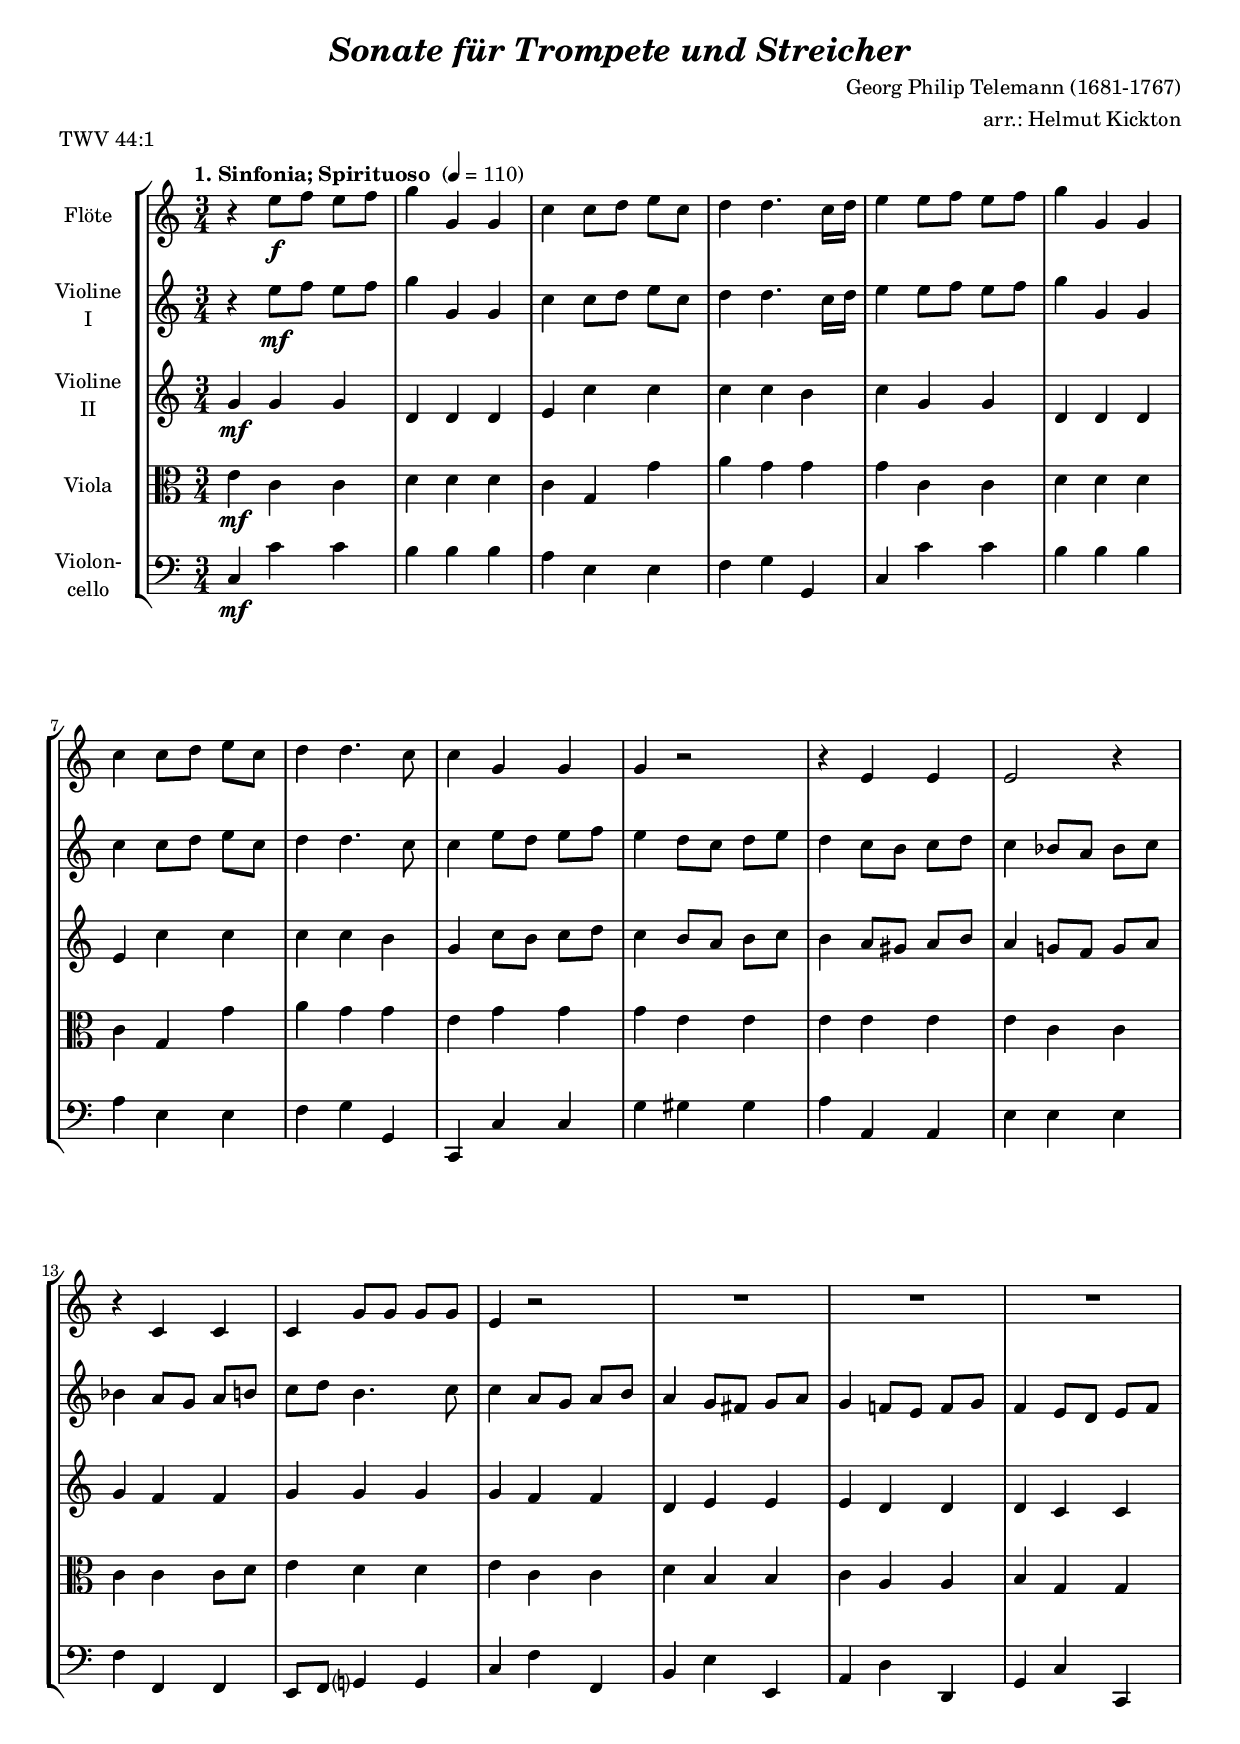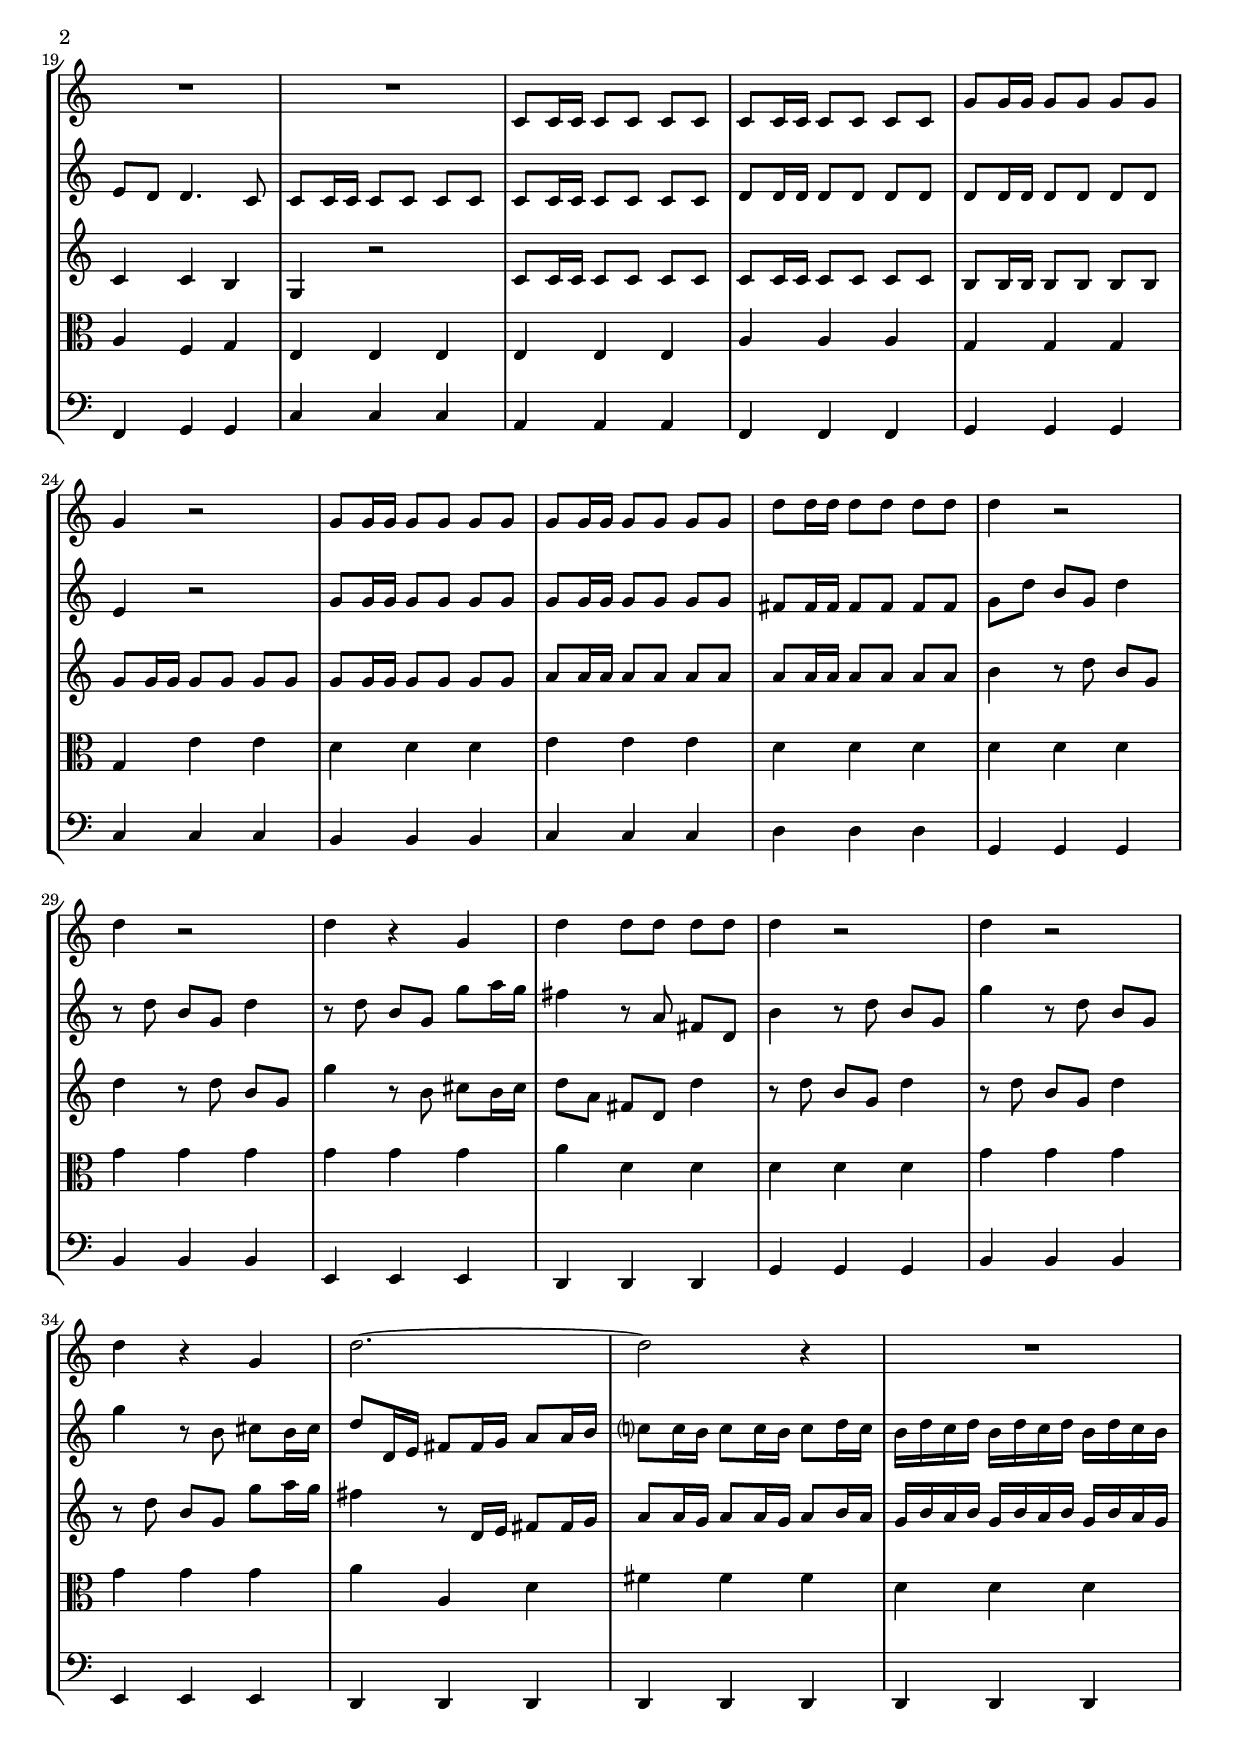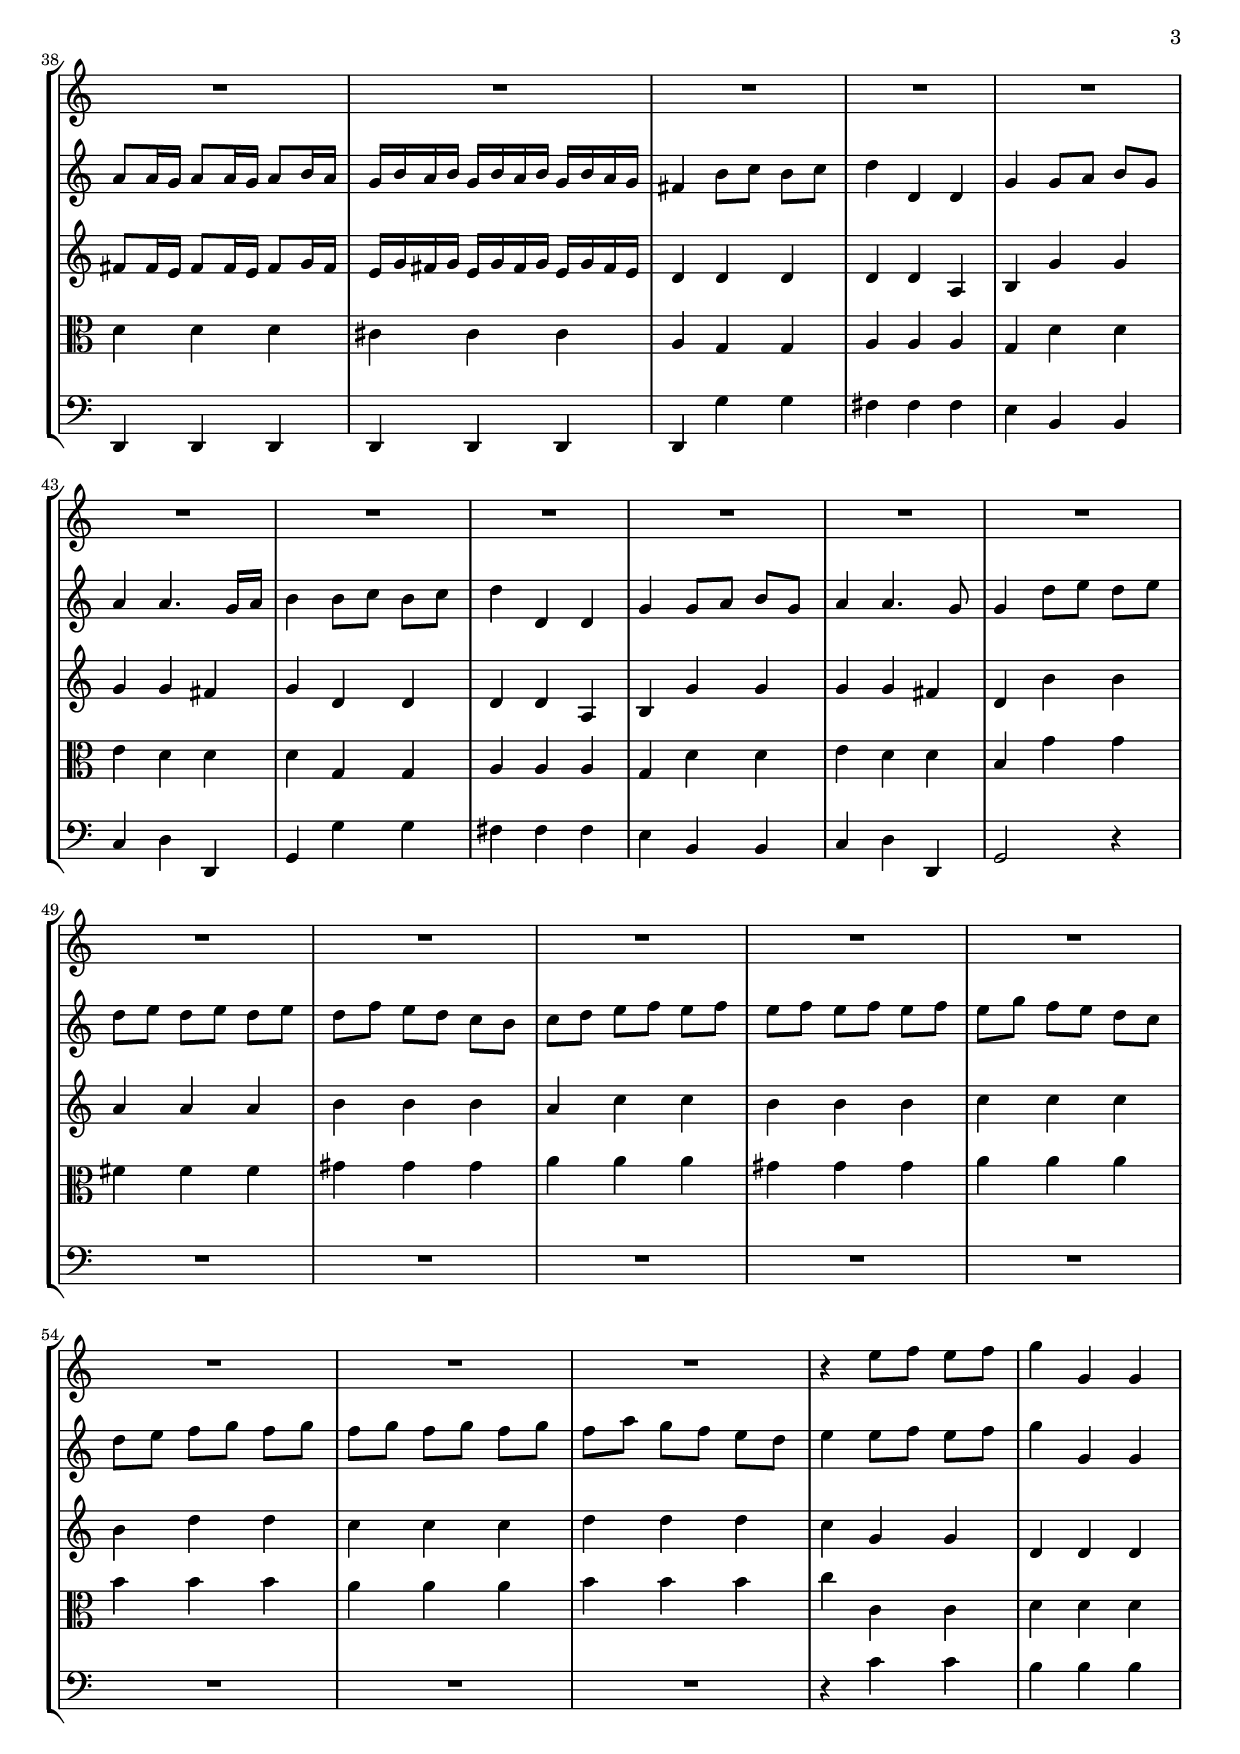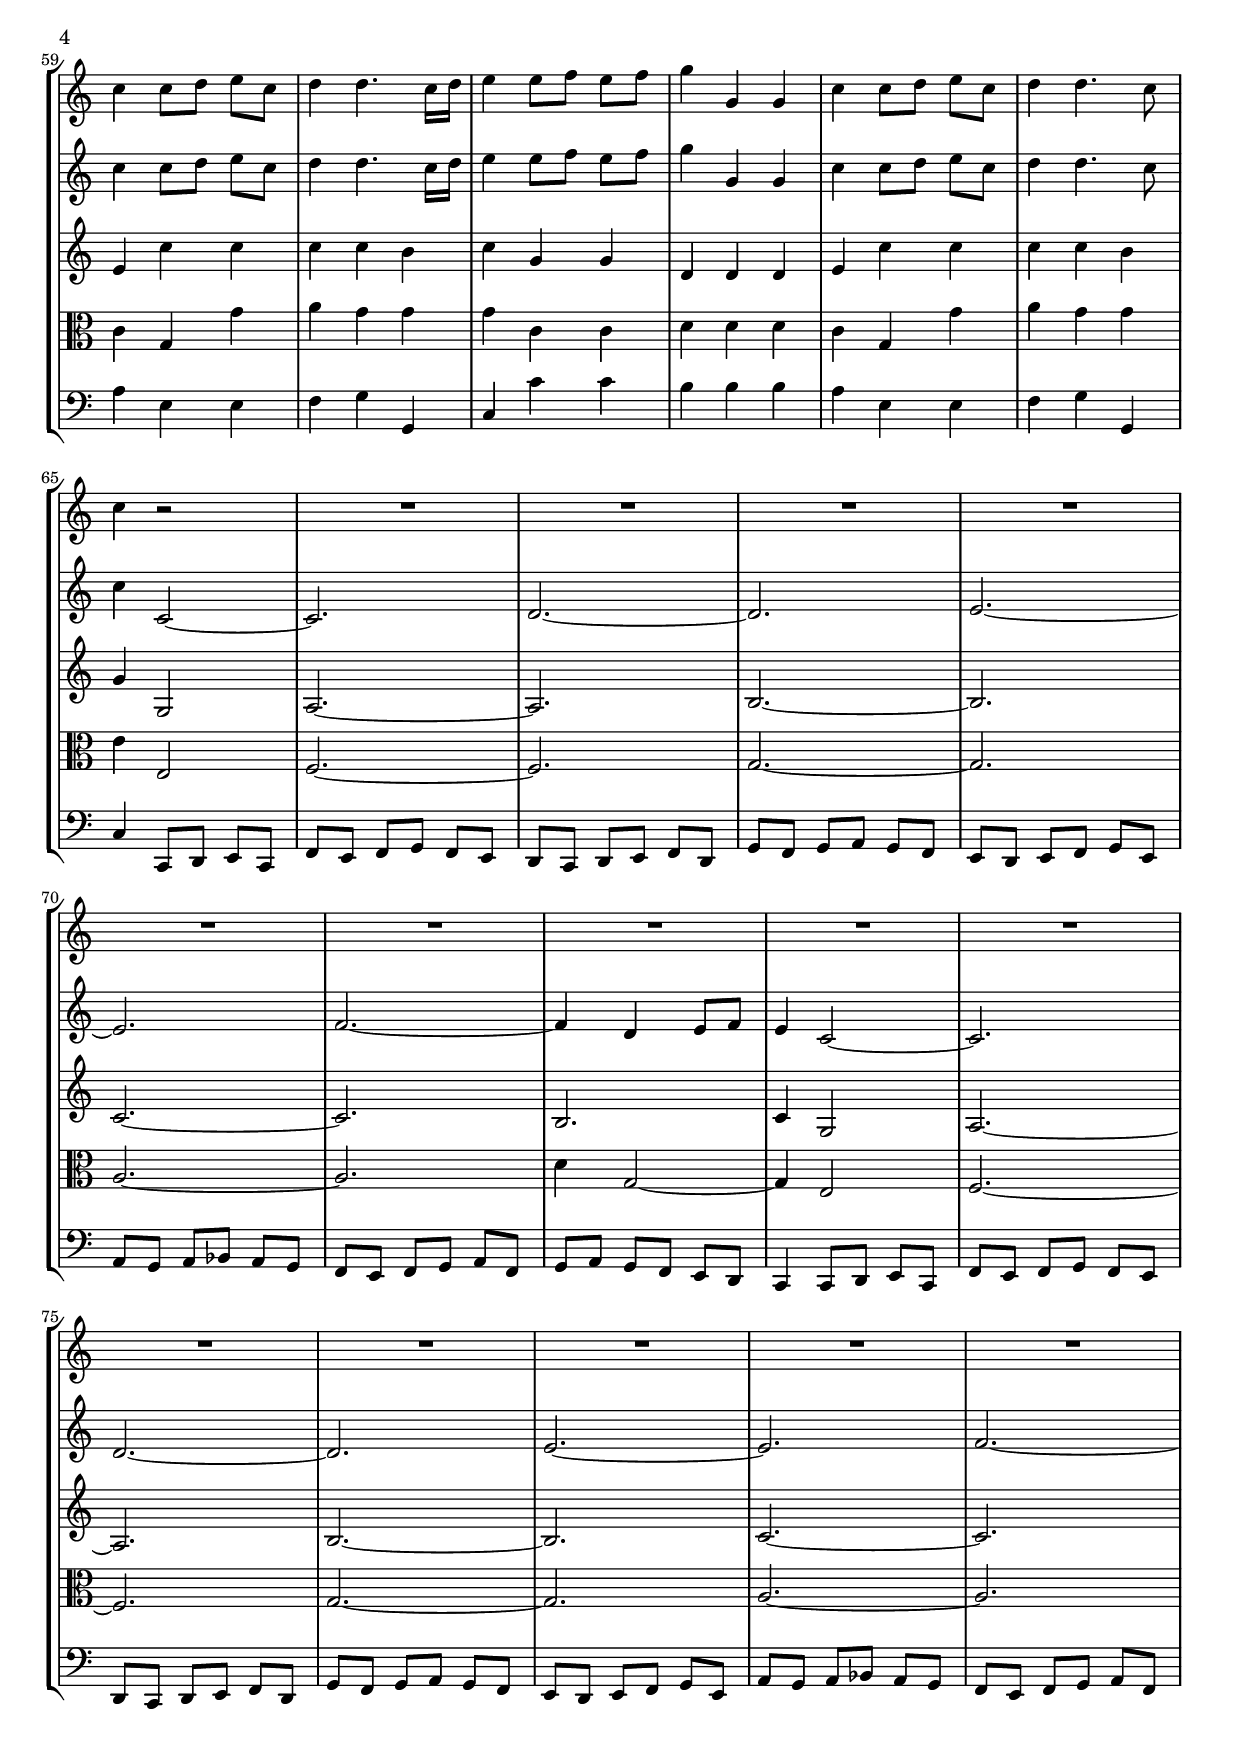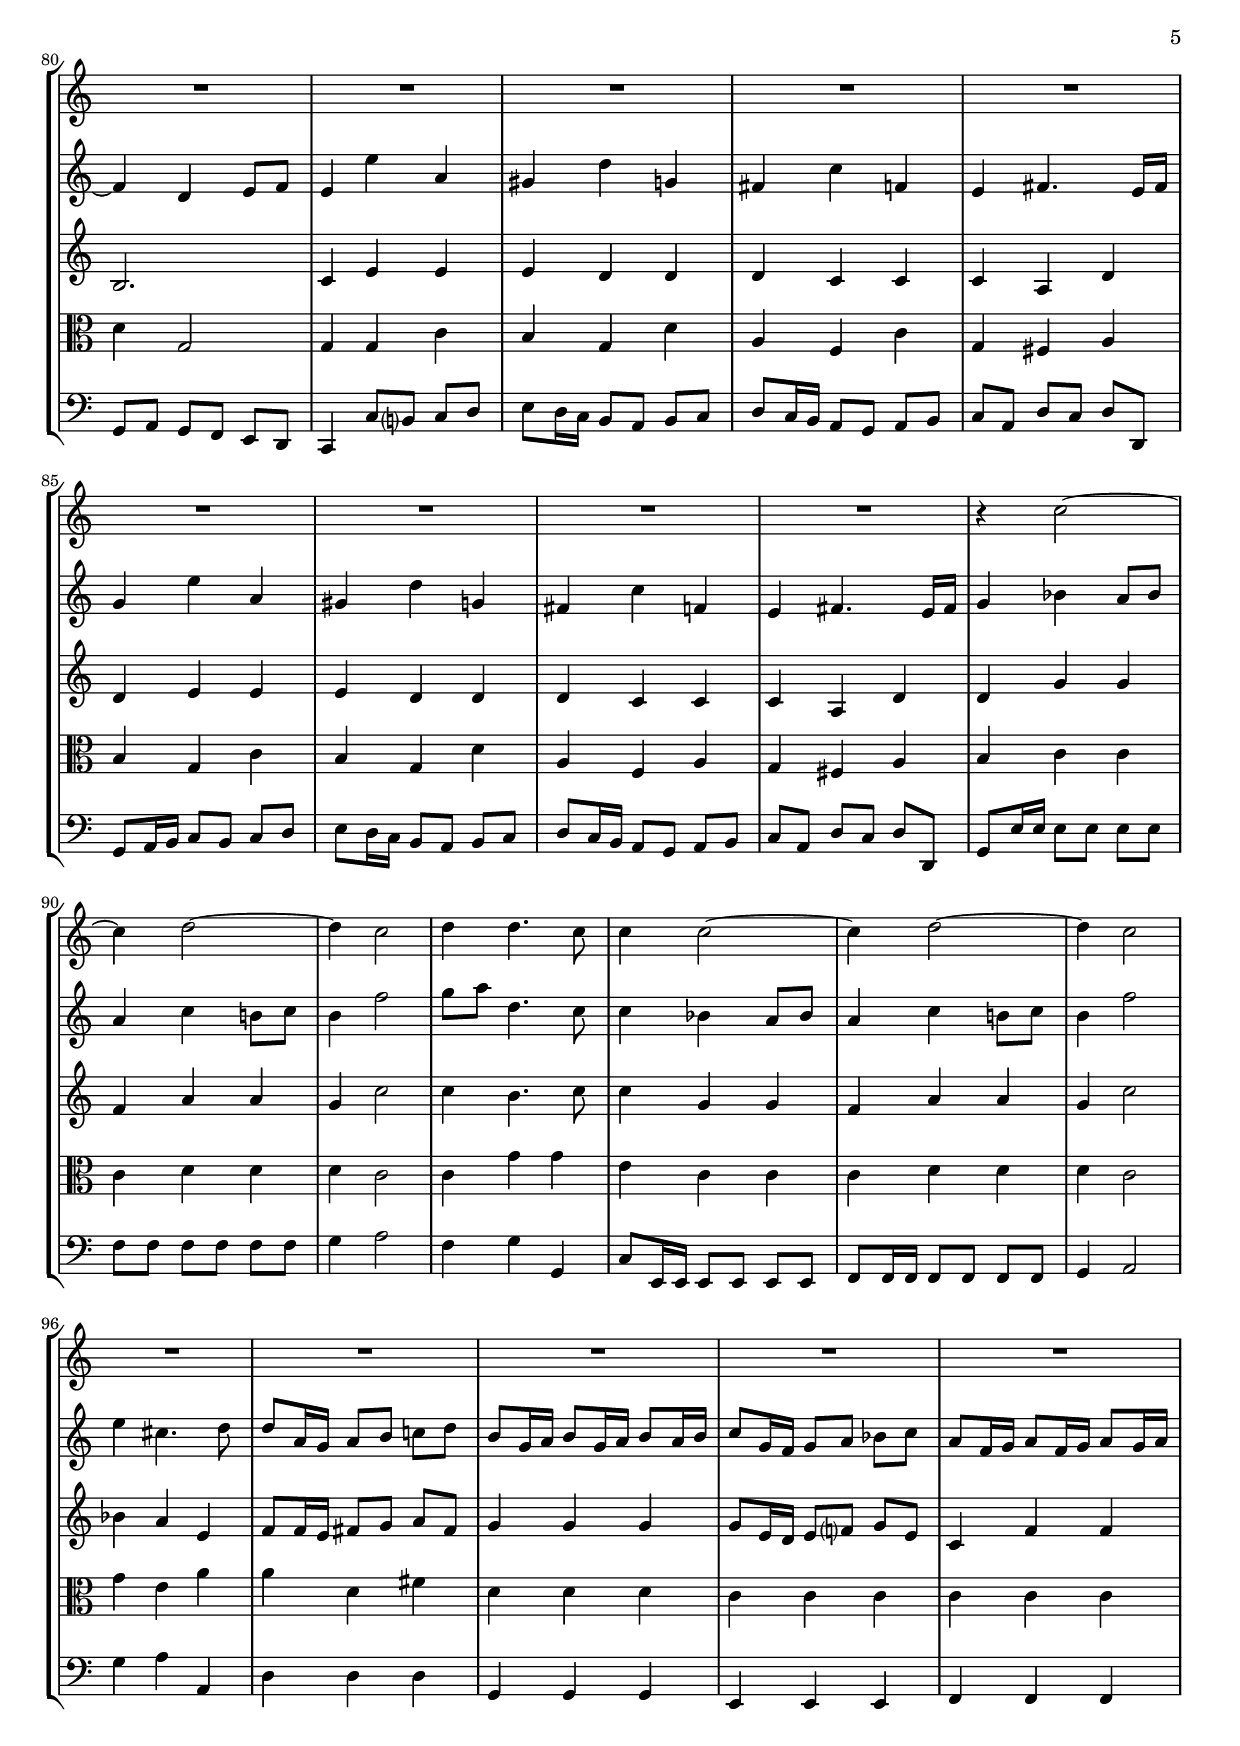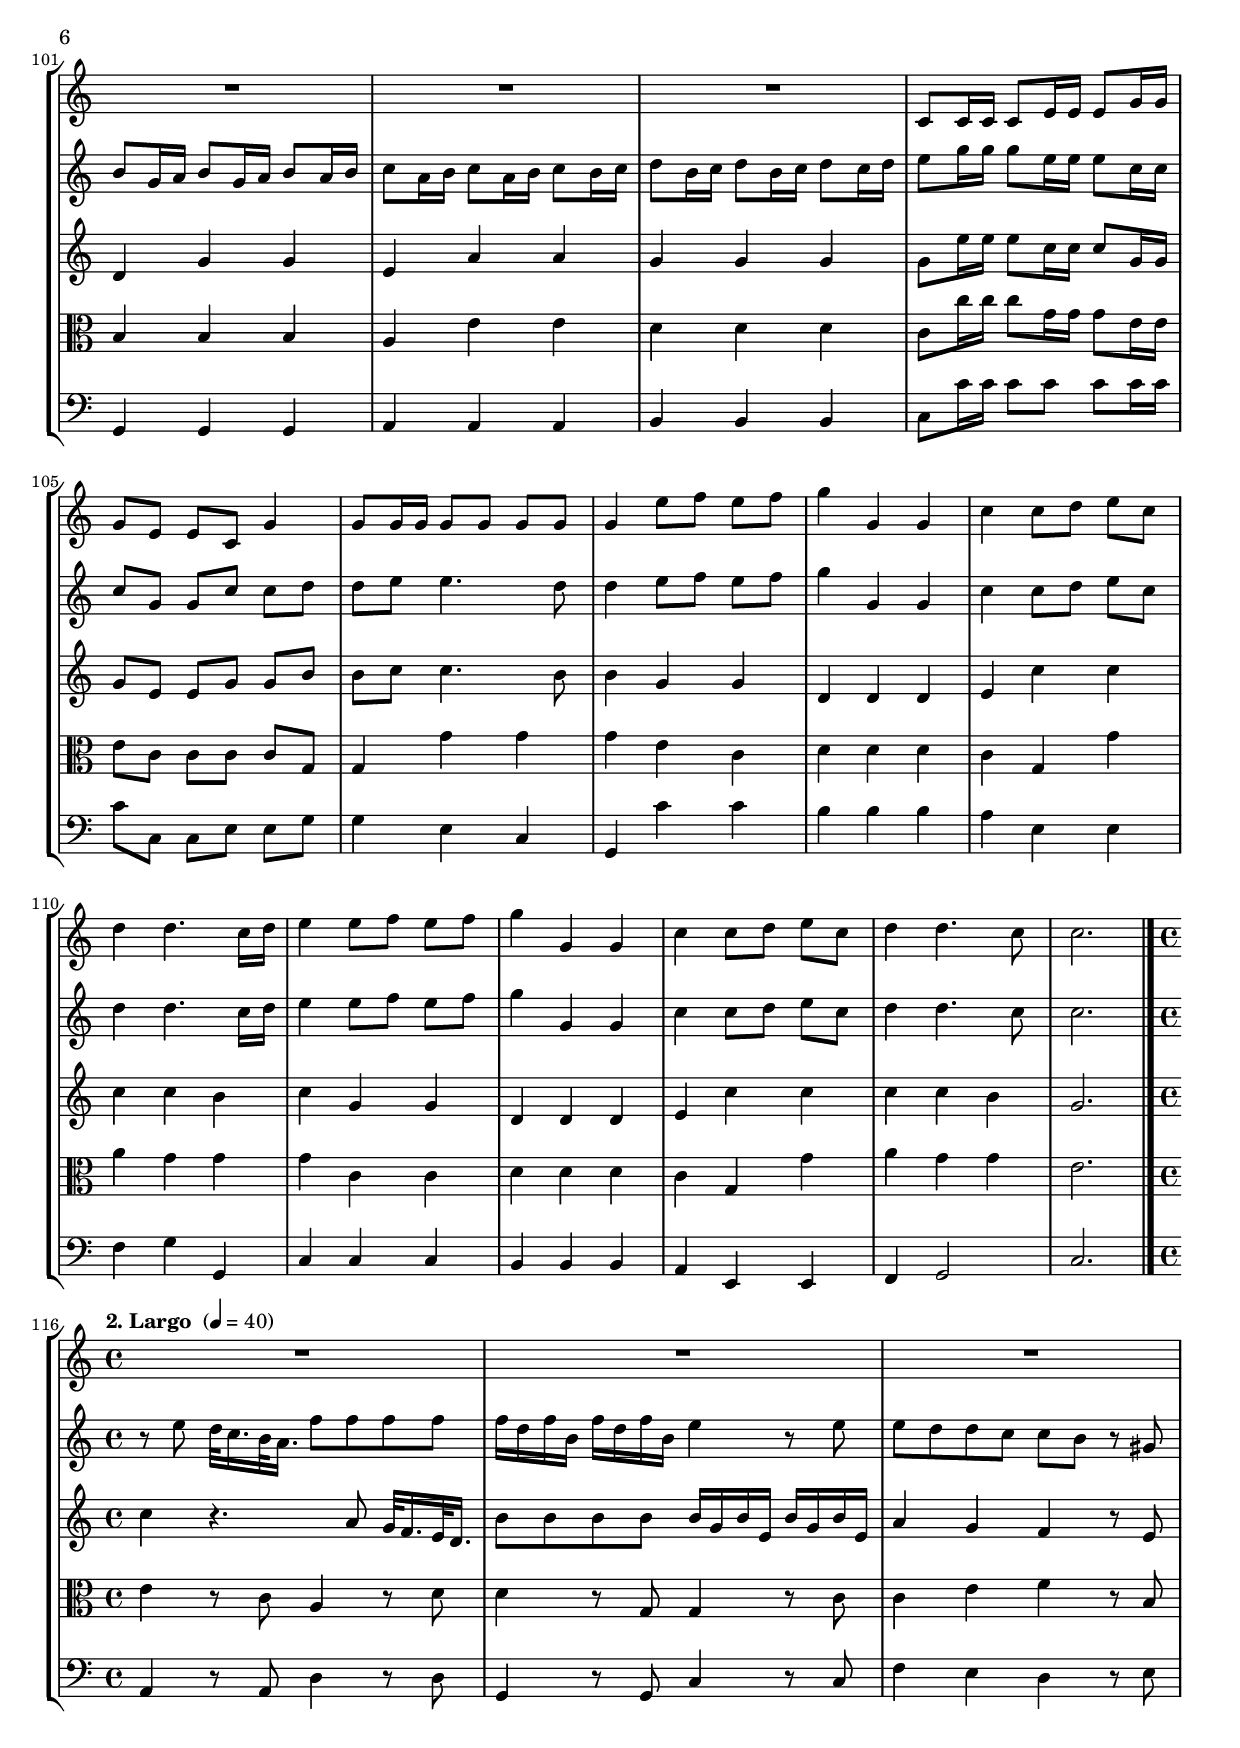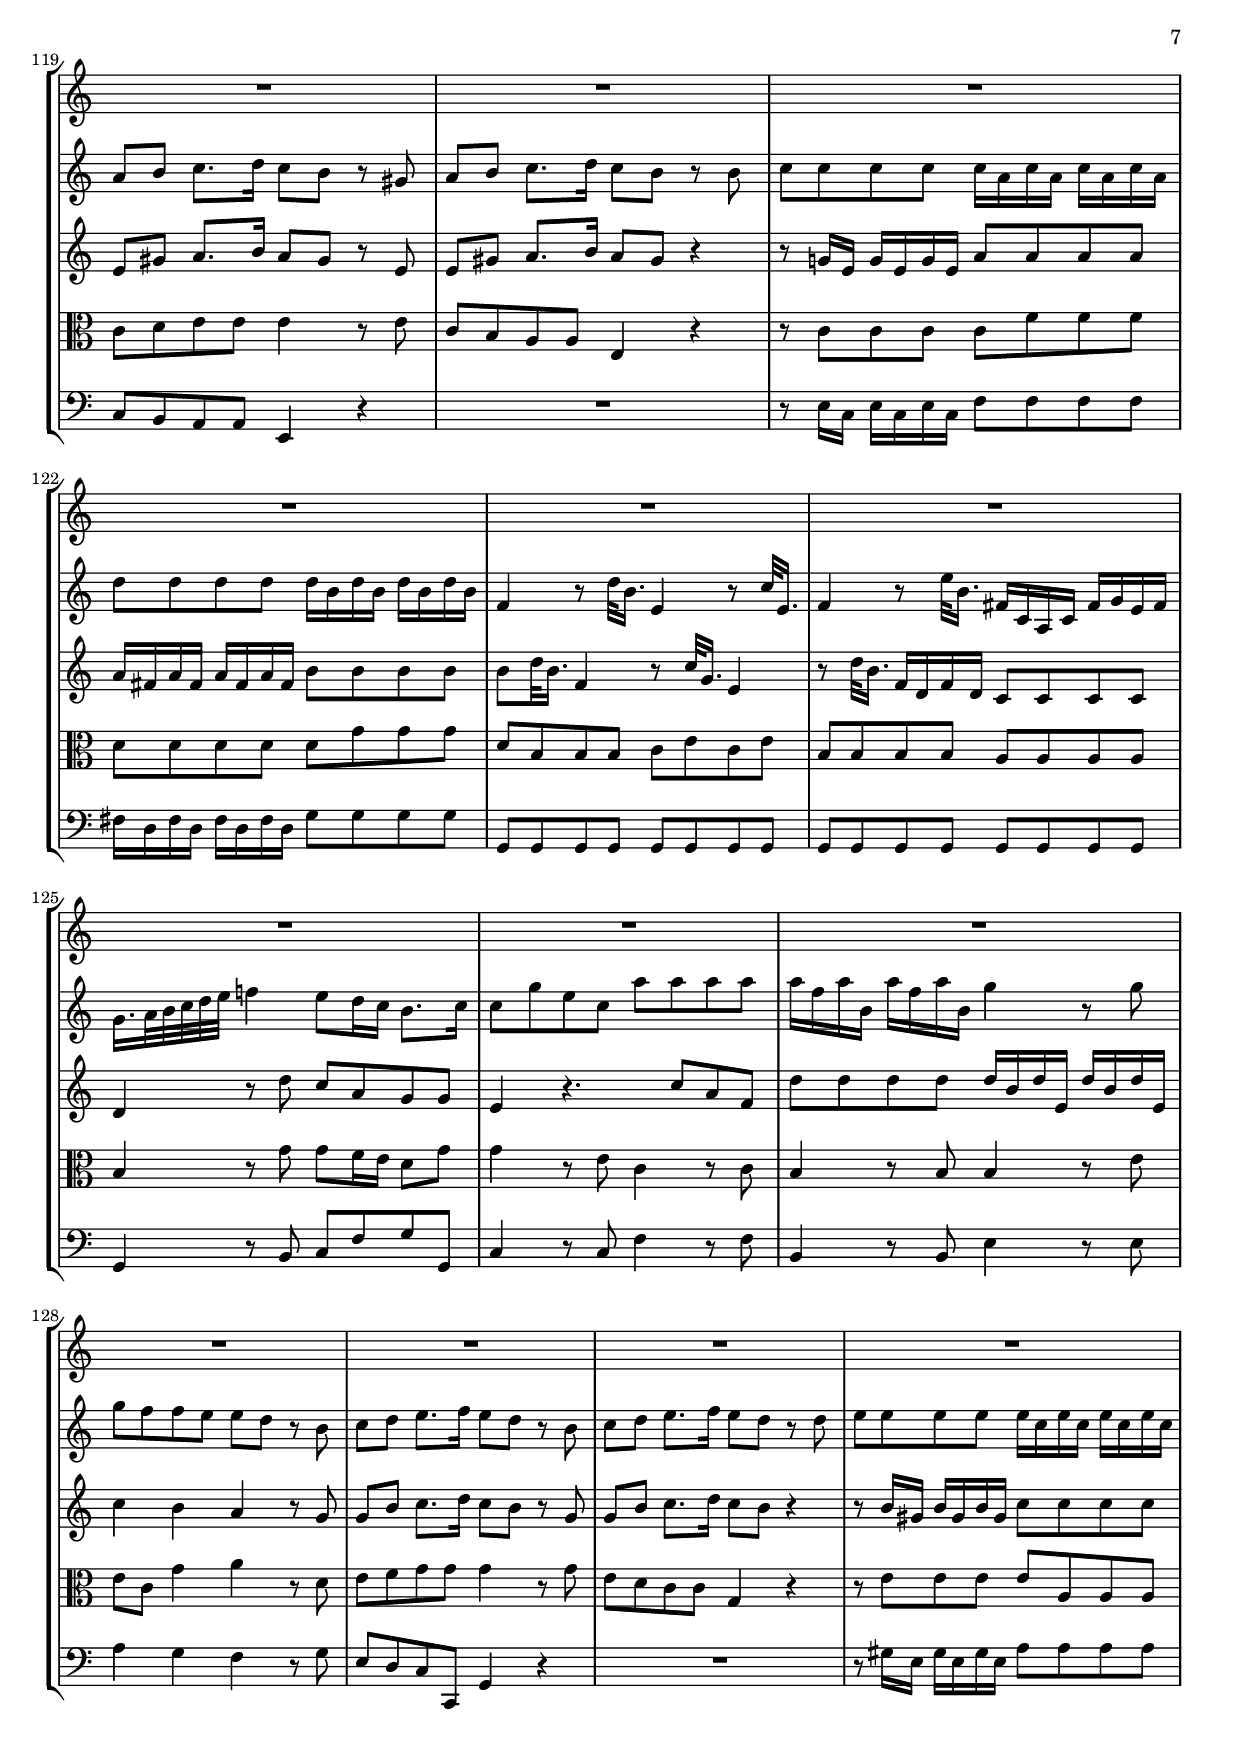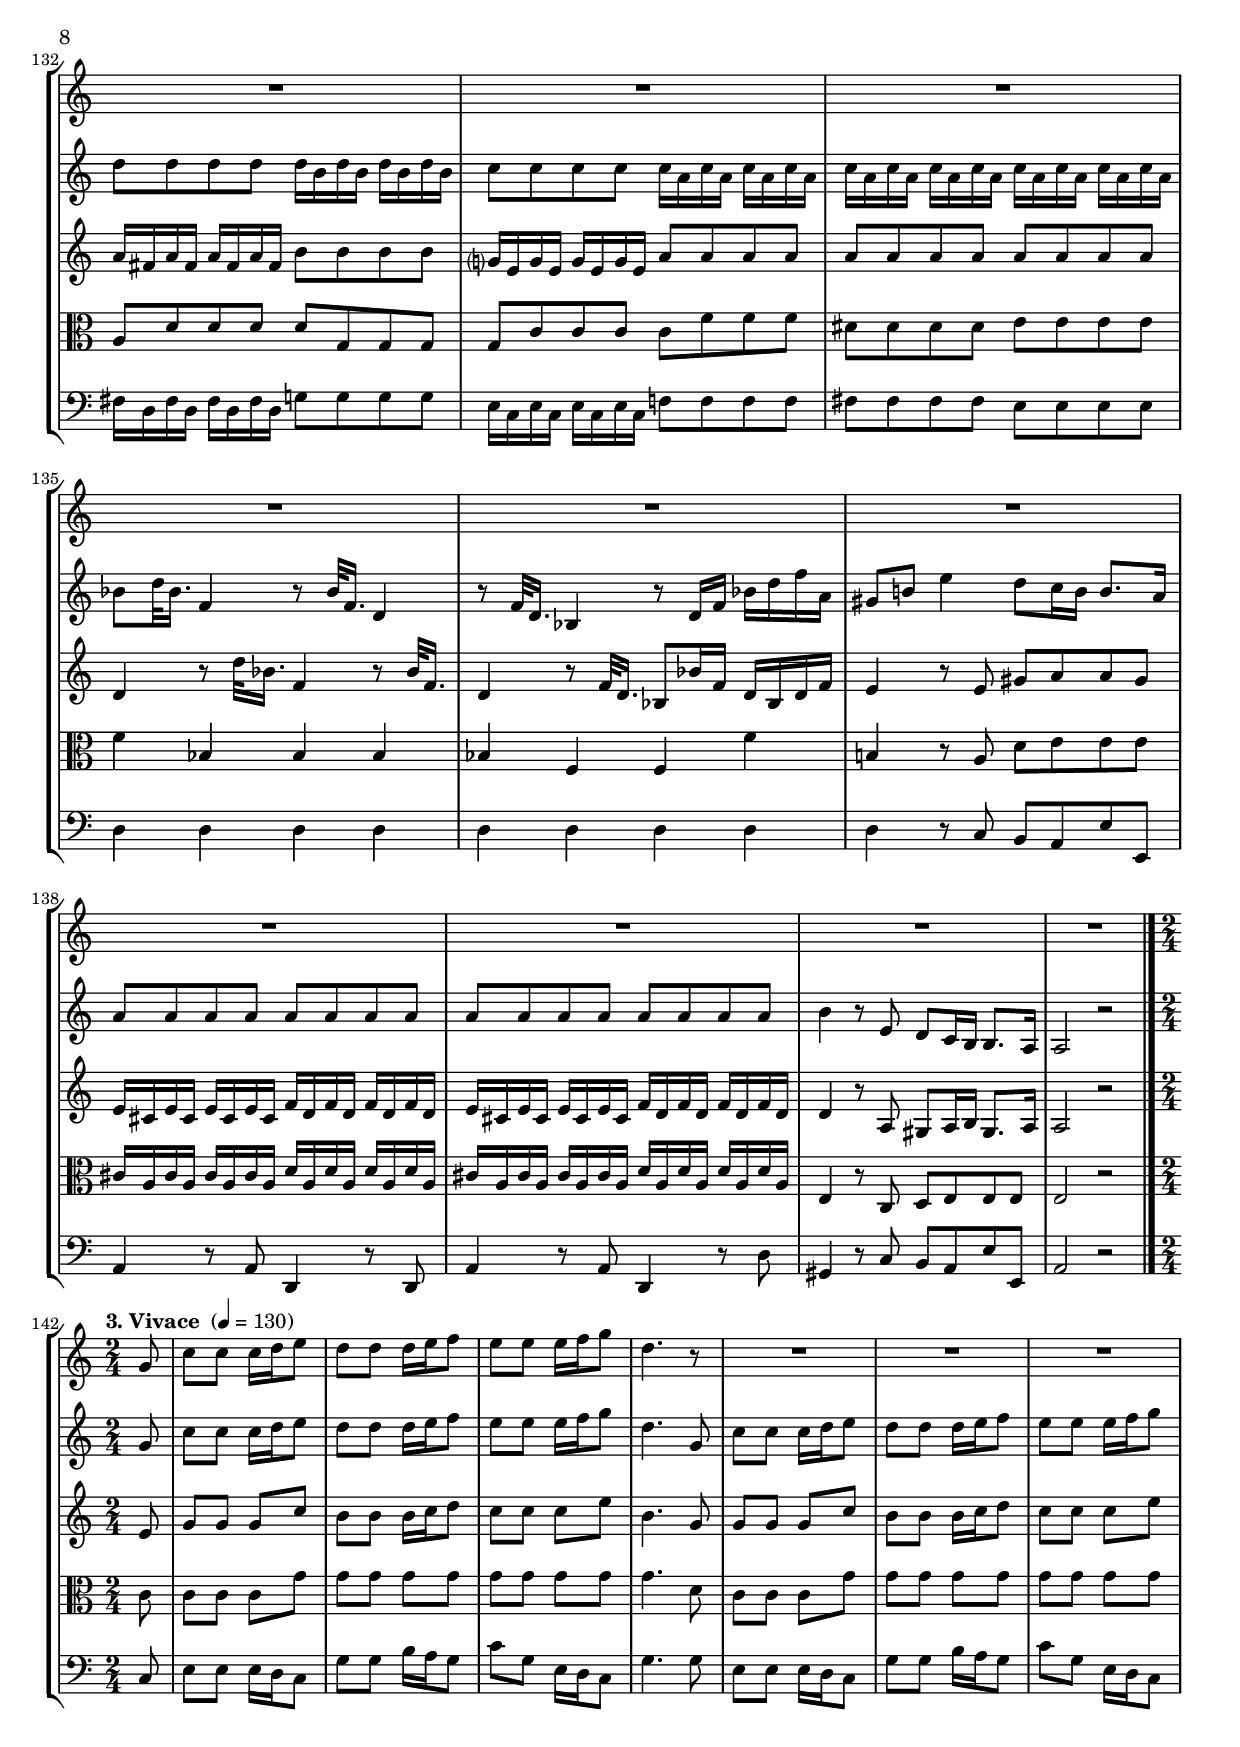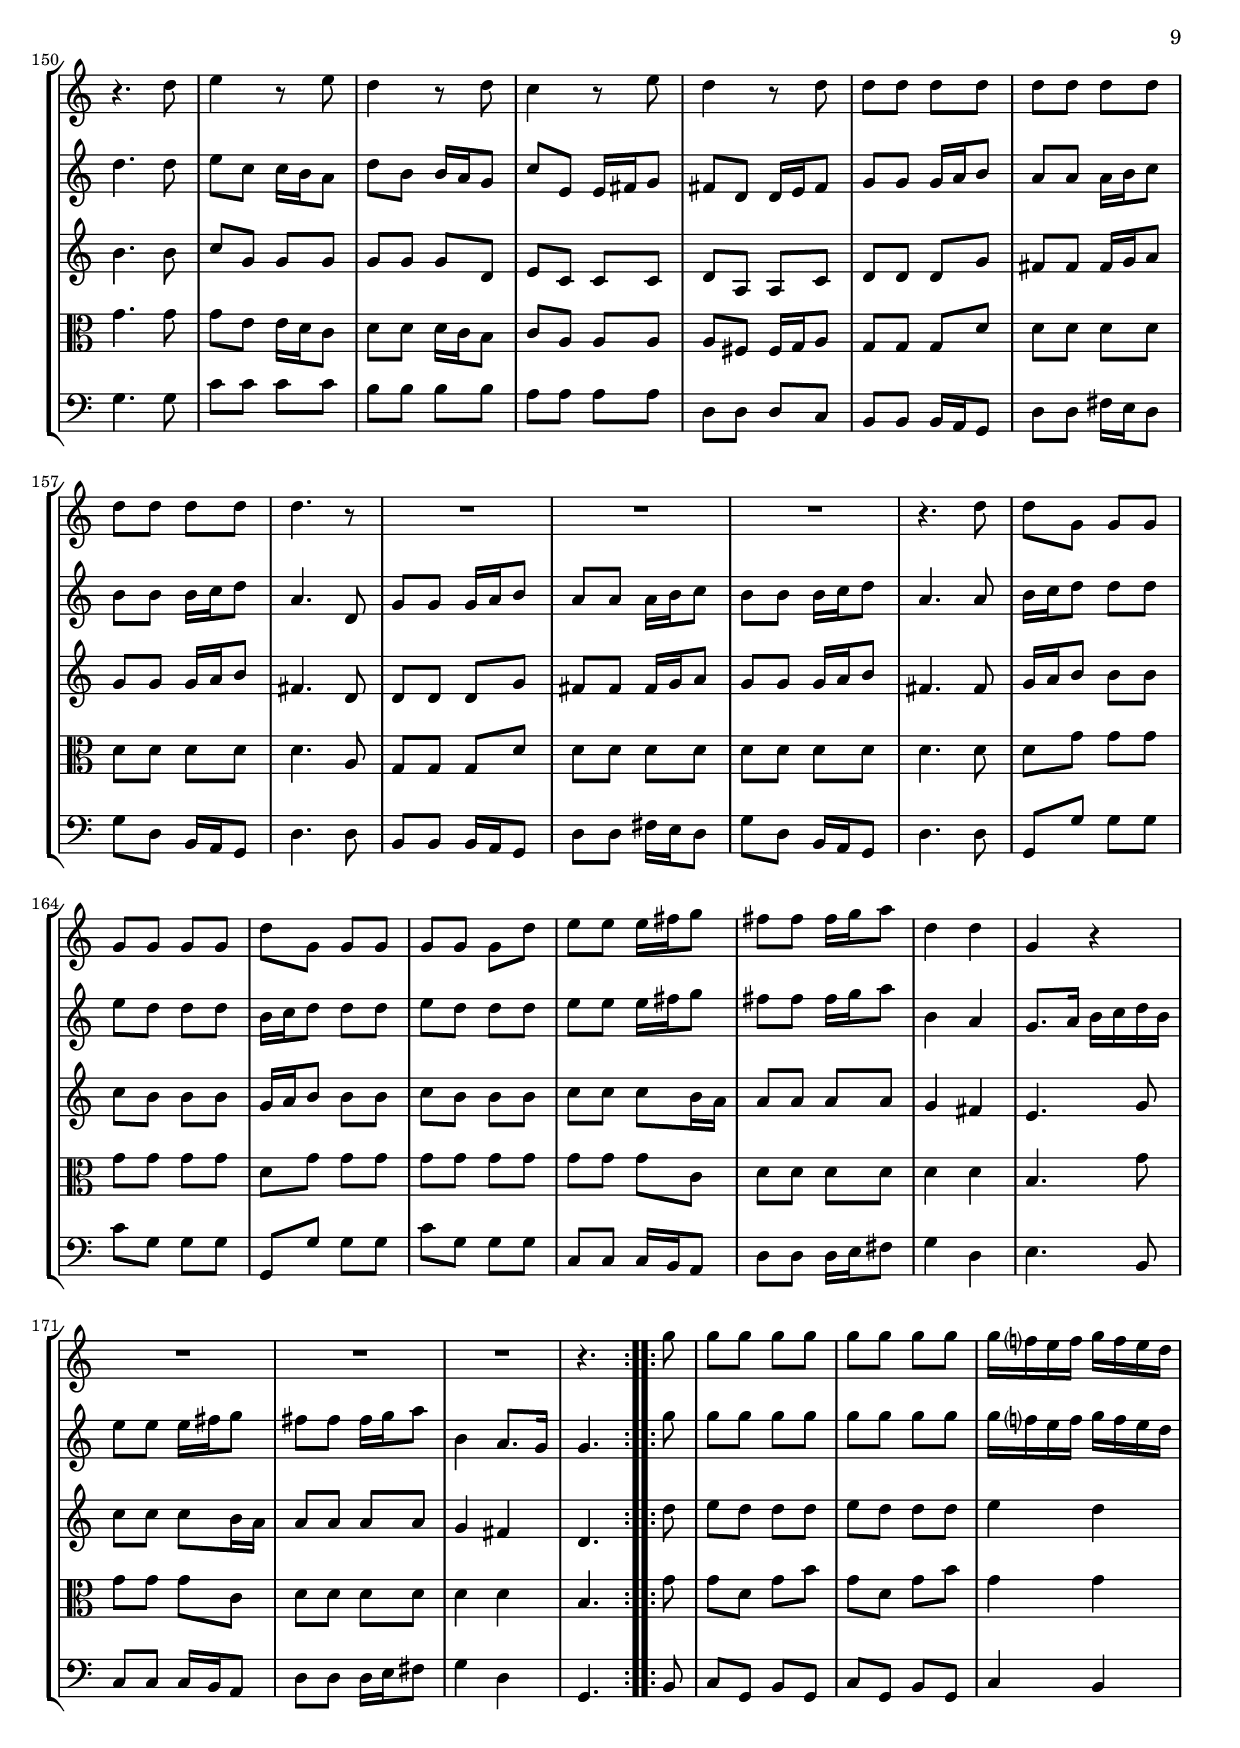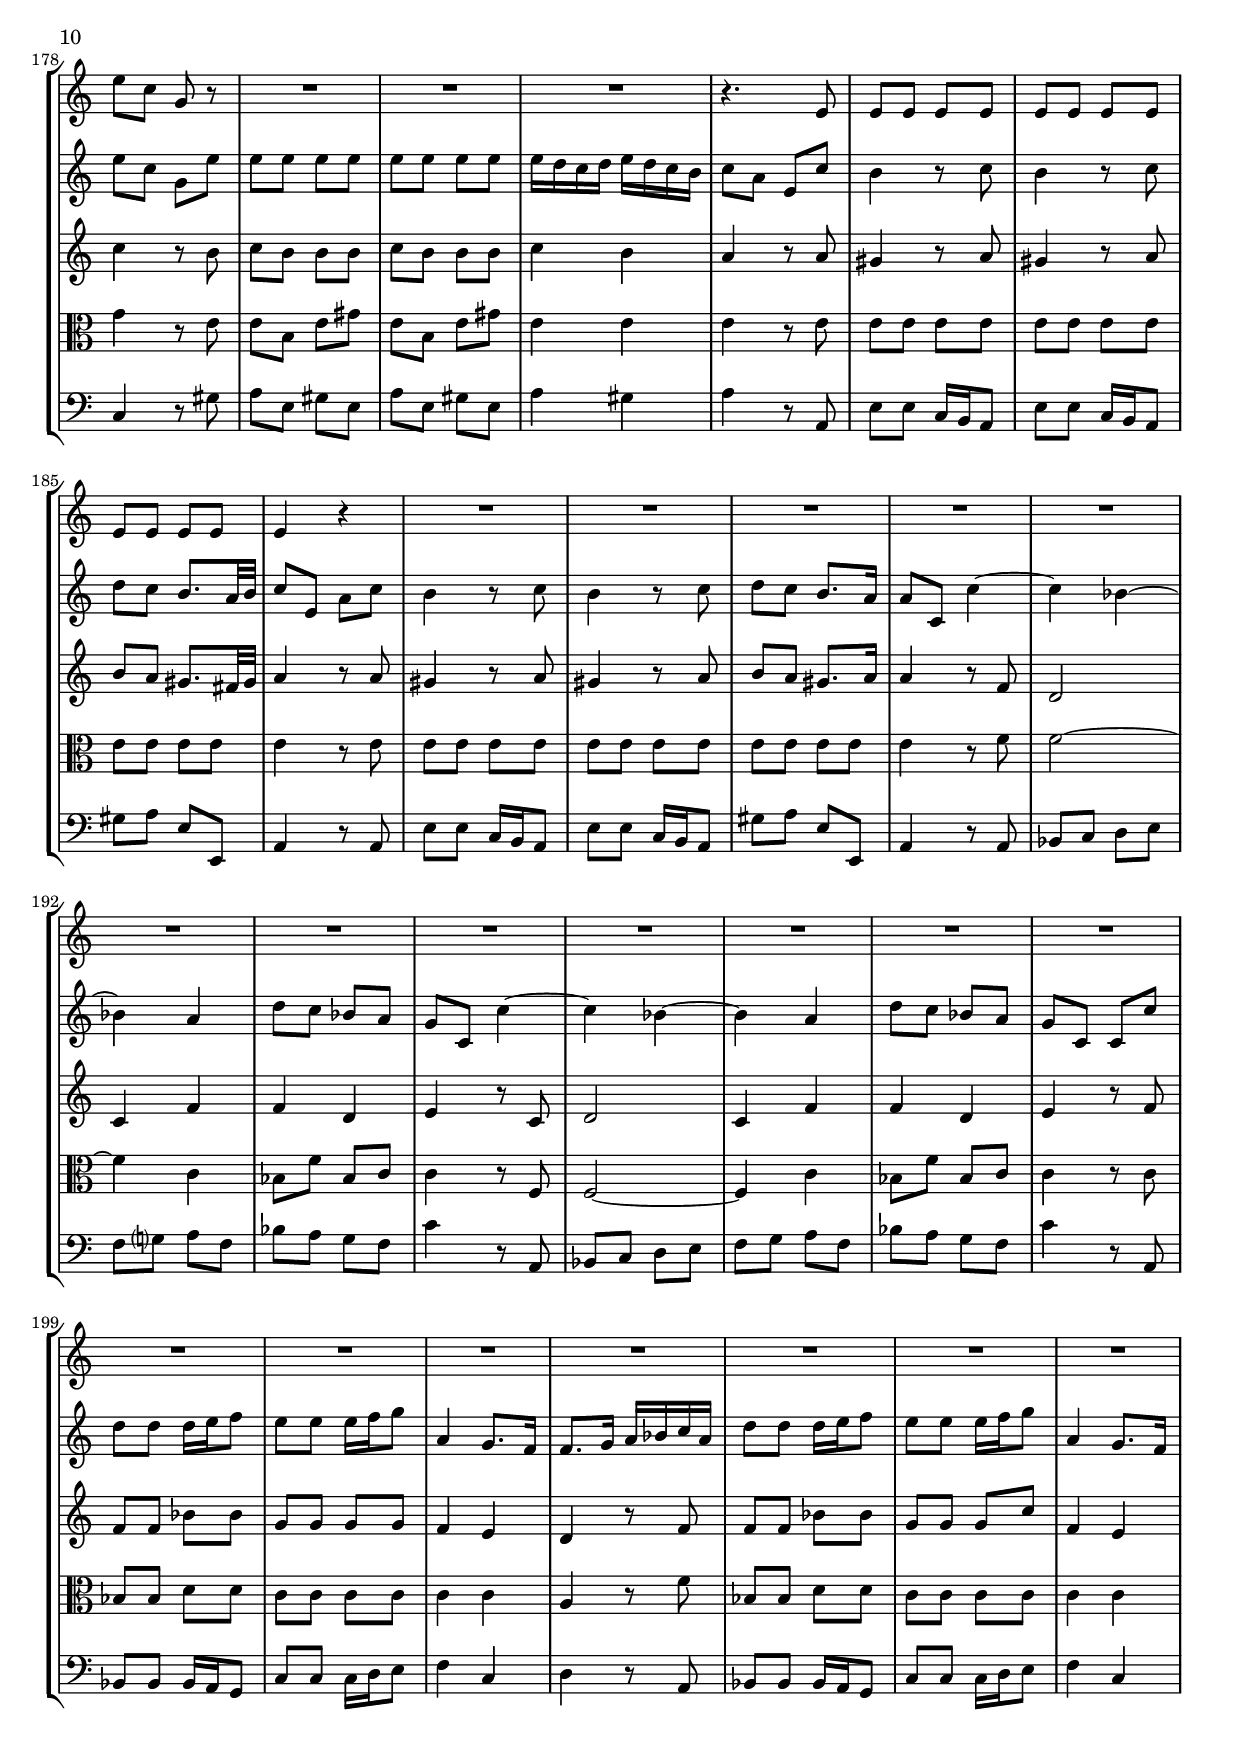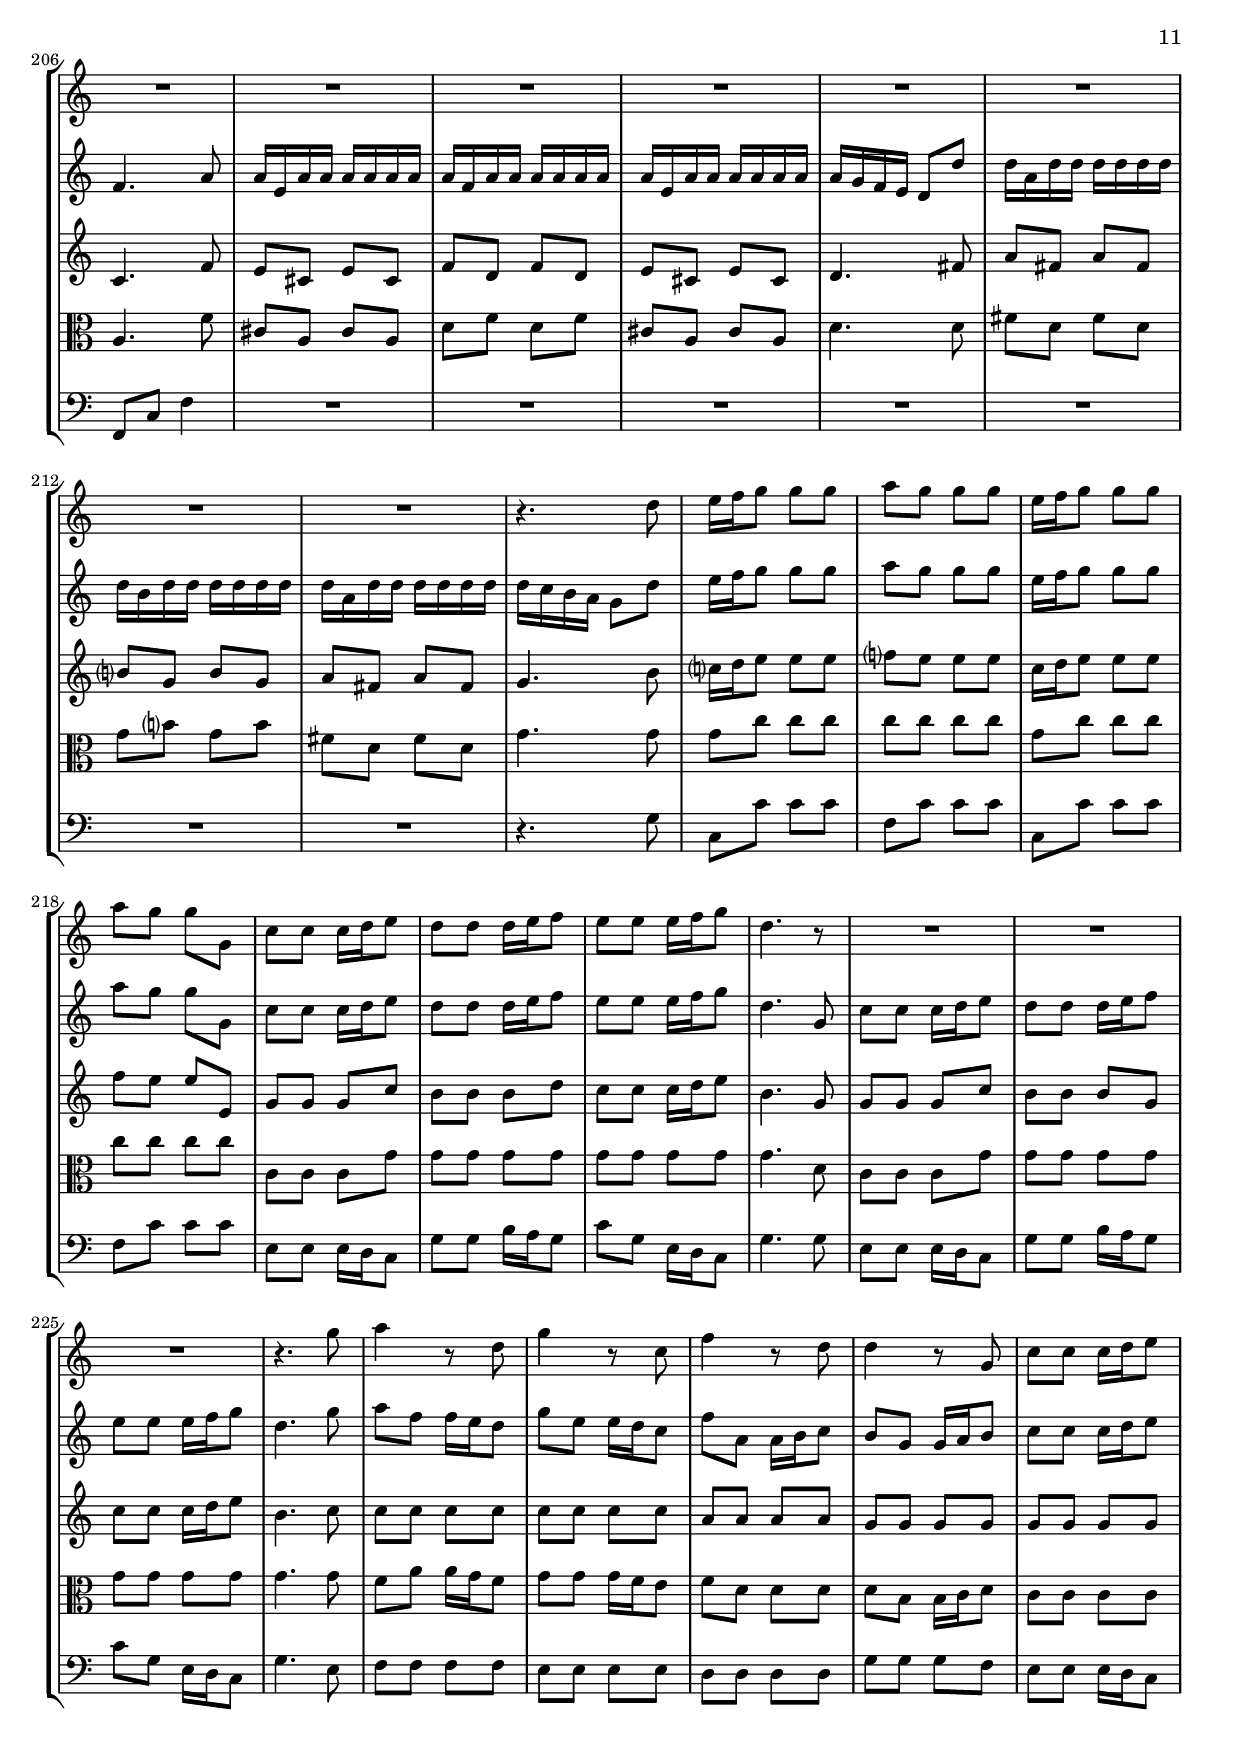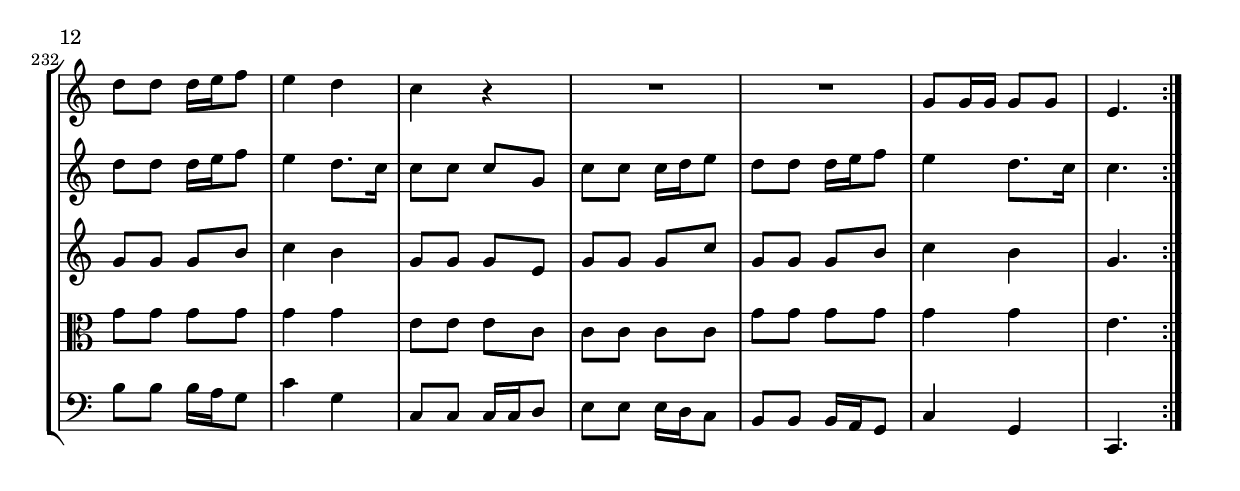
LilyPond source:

\version "2.14.2"
\include "deutsch.ly"

#(set-global-staff-size 18)

\header {
  title     = \markup \bold \italic "Sonate für Trompete und Streicher"
  composer  = "Georg Philip Telemann (1681-1767)"
  arranger  = "arr.: Helmut Kickton"
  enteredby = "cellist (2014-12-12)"
  piece     = "TWV 44:1"
}

voiceconsts = {
  \key c \major
  %\numericTimeSignature
  \compressFullBarRests
}

%mihi = "clarinet"
mihi = "trumpet"
mist = "string ensemble 1"
miba = "drawbar organ"
%mikl = "acoustic grand"

introa = { \tempo "1. Sinfonia; Spirituoso " 4=110 \time 3/4
  % Set default beaming for all staves
  \set Timing.beamExceptions = #'()
  \set Timing.baseMoment     = #(ly:make-moment 1 4)
  \set Timing.beatStructure  = #'(1 1 1)
}
introb = { \break \tempo "2. Largo "  4=40  \time 4/4 }
introc = { \break \tempo "3. Vivace " 4=130 \time 2/4 }

va = \relative c'' {
  \voiceconsts

  \introa
  r4 e8\f f e f
  g4 g, g
  c c8 d e c
  d4 d4. c16 d
  e4 e8 f e f
  g4 g, g
  c c8 d e c

  d4 d4. c8
  c4 g g
  g r2
  r4 e e
  e2 r4
  r c c

  c g'8 g g g
  e4 r2

  R2.*5
  c8 c16 c c8 c c c
  c c16 c c8 c c c
  g' g16 g g8 g g g
  g4 r2

  g8 g16 g g8 g g g
  g g16 g g8 g g g
  d' d16 d d8 d d d
  d4 r2
  d4 r2

  d4 r g,
  d' d8 d d d
  d4 r2
  d4 r2
  d4 r g,

  d'2.~
  d2 r4
  R2.*20
  r4 e8 f e f
  g4 g, g
  c c8 d e c
  d4 d4. c16 d e4 e8 f e f

  g4 g, g
  c c8 d e c
  d4 d4. c8
  c4 r2

  R2.*23
  r4 c2~

  c4 d2~
  d4 c2
  d4 d4. c8
  c4 c2~
  c4 d2~
  d4 c2

  R2.*8
  c,8 c16 c c8 e16 e e8 g16 g

  g8 e e c g'4
  g8 g16 g g8 g g g
  g4 e'8 f e f
  g4 g, g
  c c8 d e c
  d4 d4. c16 d

  e4 e8 f e f
  g4 g, g
  c c8 d e c
  d4 d4. c8
  c2. \bar "|."

  \introb
  R1*26 \bar "|."

  \introc
  \repeat volta 2 {
    \partial 8 g8
    c c c16 d e8
    d d d16 e f8
    e e e16 f g8
    d4. r8

    R2*3
    r4. d8
    e4 r8 e
    d4 r8 d
    c4 r8 e
    d4 r8 d
    d d d d

    d d d d
    d d d d
    d4. r8
    R2*3
    r4. d8

    d g, g g
    g g g g
    d' g, g g
    g g g d'
    e e e16 fis g8
    fis fis fis16 g a8
    d,4 d

    g, r
    R2*3
    r4.
  }
  \repeat volta 2 {
    g'8
    g g g g
    g g g g

    g16 f? e f g f e d
    e8 c g r
    R2*3
    r4. e8

    e e e e
    e e e e
    e e e e
    e4 r

    R2*27
    r4. d'8
    e16 f g8 g g
    a g g g
    e16 f g8 g g
    a g g g,

    c c c16 d e8
    d d d16 e f8
    e e e16 f g8
    d4. r8
    R2*3

    r4. g8
    a4 r8 d,
    g4 r8 c,
    f4 r8 d
    d4 r8 g,
    c c c16 d e8
    d d d16 e f8

    e4 d
    c r
    R2*2
    g8 g16 g g8 g
    e4.
  }
}

vb = \relative c'' {
  \voiceconsts

  \introa
  r4 e8\mf f e f
  g4 g, g
  c c8 d e c
  d4 d4. c16 d
  e4 e8 f e f
  g4 g, g
  c c8 d e c

  d4 d4. c8
  c4 e8 d e f
  e4 d8 c d e
  d4 c8 h c d
  c4 b8 a b c
  b4 a8 g a h

  c d h4. c8
  c4 a8 g a h
  a4 g8 fis g a
  g4 f!8 e f g
  f4 e8 d e f
  e d d4. c8

  c c16 c c8 c c c
  c c16 c c8 c c c
  d d16 d d8 d d d
  d d16 d d8 d d d
  e4 r2

  g8 g16 g g8 g g g
  g g16 g g8 g g g
  fis fis16 fis fis8 fis fis fis
  g8 d' h g d'4
  r8 d h g d'4

  r8 d h g g' a16 g
  fis4 r8 a, fis d
  h'4 r8 d h g
  g'4 r8 d h g
  g'4 r8 h, cis h16 cis

  d8 d,16 e fis8 fis16 g a8 a16 h
  c?8 c16 h c8 c16 h c8 d16 c
  h d c d h d c d h d c h

  a8 a16 g a8 a16 g a8 h16 a
  g h a h g h a h g h a g
  fis4 h8 c h c
  d4 d, d
  g g8 a h g

  a4 a4. g16 a
  h4 h8 c h c
  d4 d, d
  g g8 a h g
  a4 a4. g8
  g4 d'8 e d e
  d e d e d e

  d f e d c h
  c d e f e f
  e f e f e f
  e g f e d c
  d e f g f g

  f g f g f g
  f a g f e d
  e4 e8 f e f
  g4 g, g
  c c8 d e c
  d4 d4. c16 d
  e4 e8 f e f

  g4 g, g
  c c8 d e c
  d4 d4. c8
  c4 c,2~
  c2.
  d~
  d

  e~
  e
  f~
  f4 d e8 f
  e4 c2~
  c2.

  d~
  d
  e~
  e
  f~

  f4 d e8 f
  e4 e' a,
  gis d' g,
  fis c' f,
  e fis4. e16 fis

  g4 e' a,
  gis d' g,
  fis c' f,
  e4 fis4. e16 fis
  g4 b a8 b

  a4 c h!8 c
  h4 f'2
  g8 a d,4. c8
  c4 b a8 b
  a4 c h!8 c
  h4 f'2
  e4 cis4. d8

  d a16 g a8 h c! d
  h g16 a h8 g16 a h8 a16 h
  c8 g16 f g8 a b c
  a f16 g a8 f16 g a8 g16 a

  h8 g16 a h8 g16 a h8 a16 h
  c8 a16 h c8 a16 h c8 h16 c
  d8 h16 c d8 h16 c d8 c16 d
  e8 g16 g g8 e16 e e8 c16 c

  c8 g g c c d
  d e e4. d8
  d4 e8 f e f
  g4 g, g
  c c8 d e c
  d4 d4. c16 d

  e4 e8 f e f
  g4 g, g
  c c8 d e c
  d4 d4. c8
  c2. \bar "|."

  \introb
  r8 e8 d32 c16. h32 a16. f'8 f f f
  f16 d f h, f' d f h, e4 r8 e

  e d d c c h r gis
  a h c8. d16 c8 h r gis
  a h c8. d16 c8 h r h

  c c c c c16 a c a c a c a
  d8 d d d d16 h d h d h d h

  f4 r8 d'32 h16. e,4 r8 c'32 e,16.
  f4 r8 e'32 h16. fis16 c a c fis g e fis

  g16. a32 h c d e f!4 e8 d16 c h8. c16
  c8 g' e c a' a a a

  a16 f a h, a' f a h, g'4 r8 g
  g f f e e d r h
  c d e8. f16 e8 d r h

  c d e8. f16 e8 d r d
  e e e e e16 c e c e c e c

  d8 d d d d16 h d h d h d h
  c8 c c c c16 a c a c a c a

  c a c a c a c a c a c a c a c a
  b8 d32 b16. f4 r8 b32 f16. d4

  r8 f32 d16. b4 r8 d16 f b d f a,
  gis8 h! e4 d8 c16 h h8. a16

  a8 a a a a a a a
  a a a a a a a a

  h4 r8 e, d c16 h h8. a16
  a2 r \bar "|."

  \introc
  \repeat volta 2 {
    \partial 8 g'8
    c c c16 d e8
    d d d16 e f8
    e e e16 f g8
    d4. g,8
    c c c16 d e8
    d d d16 e f8

    e e e16 f g8
    d4. d8
    e c c16 h a8
    d h h16 a g8
    c e, e16 fis g8
    fis d d16 e fis8
    g g g16 a h8

    a a a16 h c8
    h h h16 c d8
    a4. d,8
    g g g16 a h8
    a a a16 h c8
    h h h16 c d8
    a4. a8

    h16 c d8 d d
    e d d d
    h16 c d8 d d
    e d d d
    e e e16 fis g8
    fis fis fis16 g a8
    h,4 a

    g8. a16 h c d h
    e8 e e16 fis g8
    fis fis fis16 g a8
    h,4 a8. g16
    g4.
  }
  \repeat volta 2 {
    g'8
    g g g g
    g g g g

    g16 f? e f g f e d
    e8 c g e'
    e e e e
    e e e e
    e16 d c d e d c h
    c8 a e c'

    h4 r8 c
    h4 r8 c
    d c h8. a32 h
    c8 e, a c
    h4 r8 c
    h4 r8 c

    d c h8. a16
    a8 c, c'4~
    c b~
    b a
    d8 c b a
    g c, c'4~
    c b~

    b a
    d8 c b a
    g c, c c'
    d d d16 e f8
    e e e16 f g8
    a,4 g8. f16
    f8. g16 a b c a

    d8 d d16 e f8
    e e e16 f g8
    a,4 g8. f16
    f4. a8
    a16 e a a a a a a
    a f a a a a a a

    a e a a a a a a
    a g f e d8 d'
    d16 a d d d d d d
    d h d d d d d d

    d a d d d d d d
    d c h a g8 d'
    e16 f g8 g g
    a g g g
    e16 f g8 g g
    a g g g,

    c c c16 d e8
    d d d16 e f8
    e e e16 f g8
    d4. g,8
    c c c16 d e8
    d d d16 e f8
    e e e16 f g8

    d4. g8
    a f f16 e d8
    g e e16 d c8
    f a, a16 h c8
    h g g16 a h8
    c c c16 d e8
    d d d16 e f8

    e4 d8. c16
    c8 c c g
    c c c16 d e8
    d d d16 e f8
    e4 d8. c16
    c4.
  }
}

vc = \relative c'' {
  \voiceconsts

  \introa
  g4\mf g g
  d d d
  e c' c
  c c h
  c g g
  d d d
  e c' c

  c c h
  g c8 h c d
  c4 h8 a h c
  h4 a8 gis a h
  a4 g!8 f g a
  g4 f f

  g g g
  g f f
  d e e
  e d d
  d c c
  c c h

  g r2
  c8 c16 c c8 c c c
  c c16 c c8 c c c
  h h16 h h8 h h h
  g' g16 g g8 g g g

  g g16 g g8 g g g
  a a16 a a8 a a a
  a a16 a a8 a a a
  h4 r8 d h g
  d'4 r8 d h g

  g'4 r8 h, cis h16 cis
  d8 a fis d d'4
  r8 d h g d'4
  r8 d h g d'4
  r8 d h g g' a16 g

  fis4 r8 d,16 e fis8 fis16 g
  a8 a16 g a8 a16 g a8 h16 a
  g h a h g h a h g h a g

  fis8 fis16 e fis8 fis16 e fis8 g16 fis
  e g fis g e g fis g e g fis e
  d4 d d
  d d a
  h g' g

  g g fis
  g d d
  d d a
  h g' g
  g g fis
  d h' h
  a a a

  h h h
  a c c
  h h h
  c c c
  h d d

  c c c
  d d d
  c g g
  d d d
  e c' c
  c c h
  c g g

  d d d
  e c' c
  c c h
  g g,2
  a2.~
  a
  h~

  h
  c~
  c
  h
  c4 g2
  a2.~

  a
  h~
  h
  c~
  c

  h
  c4 e e
  e d d
  d c c
  c a d

  d e e
  e d d
  d c c
  c a d
  d g g

  f a a
  g c2
  c4 h4. c8
  c4 g g
  f a a
  g c2
  b4 a e

  f8 f16 e fis8 g a fis
  g4 g g
  g8 e16 d e8 f? g e
  c4 f f

  d g g
  e a a
  g g g
  g8 e'16 e e8 c16 c c8 g16 g

  g8 e e g g h
  h c c4. h8
  h4 g g
  d d d
  e c' c
  c c h

  c g g
  d d d
  e c' c
  c c h
  g2. \bar "|."

  \introb
  c4 r4. a8 g32 f16. e32 d16.
  h'8 h h h h16 g h e, h' g h e,

  a4 g f r8 e
  e gis a8. h16 a8 gis r e
  e gis a8. h16 a8 gis r4

  r8 g!16 e g e g e a8 a a a
  a16 fis a fis a fis a fis h8 h h h

  h d32 h16. f4 r8 c'32 g16. e4
  r8 d'32 h16. f16 d f d c8 c c c

  d4 r8 d' c a g g
  e4 r4. c'8 a f

  d' d d d d16 h d e, d' h d e,
  c'4 h a r8 g
  g h c8. d16 c8 h r g

  g h c8. d16 c8 h r4
  r8 h16 gis h gis h gis c8 c c c

  a16 fis a fis a fis a fis h8 h h h
  g?16 e g e g e g e a8 a a a

  a a a a a a a a
  d,4 r8 d'32 b16. f4 r8 b32 f16.

  d4 r8 f32 d16. b8 b'16 f d b d f
  e4 r8 e gis a a gis

  e16 cis e cis e cis e cis f d f d f d f d
  e cis e cis e cis e cis f d f d f d f d

  d4 r8 a gis a16 h gis8. a16
  a2 r \bar "|."

  \introc
  \repeat volta 2 {
    \partial 8 e'8
    g g g c
    h h h16 c d8
    c c c e
    h4. g8
    g g g c
    h h h16 c d8

    c c c e
    h4. h8
    c g g g
    g g g d
    e c c c
    d a a c
    d d d g

    fis fis fis16 g a8
    g g g16 a h8
    fis4. d8
    d d d g
    fis fis fis16 g a8
    g g g16 a h8
    fis4. fis8

    g16 a h8 h h
    c h h h
    g16 a h8 h h
    c h h h
    c c c h16 a
    a8 a a a
    g4 fis

    e4. g8
    c c c h16 a
    a8 a a a
    g4 fis
    d4.
  }
  \repeat volta 2 {
    d'8
    e d d d
    e d d d

    e4 d
    c r8 h
    c h h h
    c h h h
    c4 h
    a r8 a

    gis4 r8 a
    gis4 r8 a
    h a gis8. fis32 gis
    a4 r8 a
    gis4 r8 a
    gis4 r8 a

    h a gis8. a16
    a4 r8 f
    d2
    c4 f
    f d
    e r8 c
    d2

    c4 f
    f d
    e r8 f
    f f b b
    g g g g
    f4 e
    d r8 f

    f f b b
    g g g c
    f,4 e
    c4. f8
    e cis e cis
    f d f d

    e cis e cis
    d4. fis8
    a fis a fis
    h? g h g

    a fis a fis
    g4. h8
    c?16 d e8 e e
    f? e e e
    c16 d e8 e e
    f e e e,

    g g g c
    h h h d
    c c c16 d e8
    h4. g8
    g g g c
    h h h g
    c c c16 d e8

    h4. c8
    c c c c
    c c c c
    a a a a
    g g g g
    g g g g
    g g g h

    c4 h
    g8 g g e
    g g g c
    g g g h
    c4 h
    g4.
  }
}

vd = \relative c' {
  \voiceconsts
  \clef "alto"

  \introa
  e4\mf c c
  d d d
  c g g'
  a g g
  g c, c
  d d d
  c g g'

  a g g
  e g g
  g e e
  e e e
  e c c
  c c c8 d

  e4 d d
  e c c
  d h h
  c a a
  h g g
  a f g

  e e e
  e e e
  a a a
  g g g
  g e' e

  d d d
  e e e
  d d d
  d d d
  g g g

  g g g
  a d, d
  d d d
  g g g
  g g g

  a a, d
  fis fis fis
  d d d

  d d d
  cis cis cis
  a g g
  a a a
  g d' d

  e d d
  d g, g
  a a a
  g d' d
  e d d
  h g' g
  fis fis fis

  gis gis gis
  a a a
  gis gis gis
  a a a
  h h h

  a a a
  h h h
  c c, c
  d d d
  c g g'
  a g g
  g c, c

  d d d
  c g g'
  a g g
  e e,2
  f2.~
  f
  g~

  g
  a~
  a
  d4 g,2~
  g4 e2
  f2.~

  f
  g~
  g
  a~
  a

  d4 g,2
  g4 g c
  h g d'
  a f c'
  g fis a

  h g c
  h g d'
  a f a
  g fis a
  h c c

  c d d
  d c2
  c4 g' g
  e c c
  c d d
  d c2
  g'4 e a

  a d, fis
  d d d
  c c c
  c c c

  h h h
  a e' e
  d d d
  c8 c'16 c c8 g16 g g8 e16 e

  e8 c c c c g
  g4 g' g
  g e c
  d d d
  c g g'
  a g g

  g c, c
  d d d
  c g g'
  a g g
  e2. \bar "|."

  \introb
  e4 r8 c a4 r8 d
  d4 r8 g, g4 r8 c

  c4 e f r8 h,
  c d e e e4 r8 e
  c h a a e4 r

  r8 c' c c c f f f
  d d d d d g g g

  d h h h c e c e
  h h h h a a a a

  h4 r8 g' g f16 e d8 g
  g4 r8 e c4 r8 c

  h4 r8 h h4 r8 e
  e c g'4 a r8 d,
  e f g g g4 r8 g

  e d c c g4 r
  r8 e' e e e a, a a

  a d d d d g, g g
  g c c c c f f f

  dis dis dis dis e e e e
  f4 b, b b

  b f f f'
  h,! r8 a d e e e

  cis16 a cis a cis a cis a d a d a d a d a
  cis a cis a cis a cis a d a d a d a d a

  e4 r8 c d e e e
  e2 r \bar "|."

  \introc
  \repeat volta 2 {
    \partial 8 c'8
    c c c g'
    g g g g
    g g g g
    g4. d8
    c c c g'
    g g g g

    g g g g
    g4. g8
    g e e16 d c8
    d d d16 c h8
    c a a a
    a fis fis16 g a8
    g g g d'

    d d d d
    d d d d
    d4. a8
    g g g d'
    d d d d
    d d d d
    d4. d8

    d g g g
    g g g g
    d g g g
    g g g g
    g g g c,
    d d d d
    d4 d

    h4. g'8
    g g g c,
    d d d d
    d4 d
    h4.
  }
  \repeat volta 2 {
    g'8
    g d g h
    g d g h

    g4 g
    g r8 e
    e h e gis
    e h e gis
    e4 e
    e r8 e

    e e e e
    e e e e
    e e e e
    e4 r8 e
    e e e e
    e e e e

    e e e e
    e4 r8 f
    f2~
    f4 c
    b8 f' b, c
    c4 r8 f,
    f2~

    f4 c'
    b8 f' b, c
    c4 r8 c
    b b d d
    c c c c
    c4 c
    a r8 f'

    b, b d d
    c c c c
    c4 c
    a4. f'8
    cis a cis a
    d f d f

    cis a cis a
    d4. d8
    fis d fis d
    g h? g h

    fis d fis d
    g4. g8
    g c c c
    c c c c
    g c c c
    c c c c

    c, c c g'
    g g g g
    g g g g
    g4. d8
    c c c g'
    g g g g
    g g g g

    g4. g8
    f a a16 g f8
    g g g16 f e8
    f d d d
    d h h16 c d8
    c c c c
    g' g g g

    g4 g
    e8 e e c
    c c c c
    g' g g g
    g4 g
    e4.
  }
}

ve = \relative c {
  \voiceconsts
  \clef "bass"

  \introa
  c4\mf c' c
  h h h
  a e e
  f g g,
  c c' c
  h h h
  a e e

  f g g,
  c, c' c
  g' gis gis
  a a, a
  e' e e
  f f, f

  e8 f g?4 g
  c f f,
  h e e,
  a d d,
  g c c,
  f g g

  c c c
  a a a
  f f f
  g g g
  c c c

  h h h
  c c c
  d d d
  g, g g
  h h h

  e, e e
  d d d
  g g g
  h h h
  e, e e

  d d d
  d d d
  d d d

  d d d
  d d d
  d g' g
  fis fis fis
  e h h

  c d d,
  g g' g
  fis fis fis
  e h h
  c d d,
  g2 r4

  R2.*8
  r4 c' c
  h h h
  a e e
  f g g,
  c c' c

  h h h
  a e e
  f g g,
  c c,8 d e c
  f e f g f e
  d c d e f d
  g f g a g f

  e d e f g e
  a g a b a g
  f e f g a f
  g a g f e d
  c4 c8 d e c
  f e f g f e

  d c d e f d
  g f g a g f
  e d e f g e
  a g a b a g
  f e f g a f

  g a g f e d
  c4 c'8 h? c d
  e d16 c h8 a h c
  d c16 h a8 g a h
  c a d c d d,

  g a16 h c8 h c d
  e d16 c h8 a h c
  d c16 h a8 g a h
  c a d c d d,
  g e'16 e e8 e e e

  f f f f f f
  g4 a2
  f4 g g,
  c8 e,16 e e8 e e e
  f f16 f f8 f f f
  g4 a2
  g'4 a a,

  d d d
  g, g g
  e e e
  f f f

  g g g
  a a a
  h h h
  c8 c'16 c c8 c c c16 c

  c8 c, c e e g
  g4 e c
  g c' c
  h h h
  a e e
  f g g,

  c c c
  h h h
  a e e
  f g2
  c2. \bar "|."

  \introb
  a4 r8 a d4 r8 d
  g,4 r8 g c4 r8 c

  f4 e d r8 e
  c h a a e4 r
  R1

  r8 e'16 c e c e c f8 f f f
  fis16 d fis d fis d fis d g8 g g g

  g, g g g g g g g
  g g g g g g g g

  g4 r8 h c f g g,
  c4 r8 c f4 r8 f

  h,4 r8 h e4 r8 e
  a4 g f r8 g
  e d c c, g'4 r

  R1
  r8 gis'16 e gis e gis e a8 a a a

  fis16 d fis d fis d fis d g!8 g g g
  e16 c e c e c e c f!8 f f f

  fis fis fis fis e e e e
  d4 d d d

  d d d d
  d r8 c h a e' e,

  a4 r8 a d,4 r8 d
  a'4 r8 a d,4 r8 d'

  gis,4 r8 c h a e' e,
  a2 r \bar "|."

  \introc
  \repeat volta 2 {
    \partial 8 c8
    e e e16 d c8
    g' g h16 a g8
    c g e16 d c8
    g'4. g8
    e e e16 d c8
    g' g h16 a g8

    c g e16 d c8
    g'4. g8
    c c c c
    h h h h
    a a a a
    d, d d c
    h h h16 a g8

    d' d fis16 e d8
    g d h16 a g8
    d'4. d8
    h h h16 a g8
    d' d fis16 e d8
    g d h16 a g8
    d'4. d8

    g,8 g' g g
    c g g g
    g, g' g g
    c g g g
    c, c c16 h a8
    d d d16 e fis8
    g4 d

    e4. h8
    c c c16 h a8
    d d d16 e fis8
    g4 d
    g,4.
  }
  \repeat volta 2 {
    h8
    c g h g
    c g h g

    c4 h
    c r8 gis'
    a e gis e
    a e gis e
    a4 gis
    a r8 a,

    e' e c16 h a8
    e' e c16 h a8
    gis' a e e,
    a4 r8 a
    e' e c16 h a8
    e' e c16 h a8

    gis' a e e,
    a4 r8 a
    b c d e
    f g? a f
    b a g f
    c'4 r8 a,
    b c d e

    f g a f
    b a g f
    c'4 r8 a,
    b b b16 a g8
    c c c16 d e8
    f4 c
    d r8 a

    b b b16 a g8
    c c c16 d e8
    f4 c
    f,8 c' f4

    R2*7
    r4. g8
    c, c' c c
    f, c' c c
    c, c' c c
    f, c' c c

    e, e e16 d c8
    g' g h16 a g8
    c g e16 d c8
    g'4. g8
    e e e16 d c8
    g' g h16 a g8
    c g e16 d c8

    g'4. e8
    f f f f
    e e e e
    d d d d
    g g g f
    e e e16 d c8
    h' h h16 a g8

    c4 g
    c,8 c c16 c d8
    e e e16 d c8
    h h h16 a g8
    c4 g
    c,4.
  }
}



music = \new StaffGroup <<
      \new Staff {
        \set Staff.midiInstrument = \mihi
        \set Staff.instrumentName = \markup \center-column { "Flöte" }
        \transpose c c { \va }
      }

      \new Staff {
        \set Staff.midiInstrument = \mist
        \set Staff.instrumentName = \markup \center-column { "Violine" "I" }
        \transpose c c { \vb }
      }

      \new Staff {
        \set Staff.midiInstrument = \mist
        \set Staff.instrumentName = \markup \center-column { "Violine" "II" }
        \transpose c c { \vc }
      }

      \new Staff {
        \set Staff.midiInstrument = \mist
        \set Staff.instrumentName = \markup \center-column { "Viola" }
        \transpose c c { \vd }
      }

      \new Staff {
        \set Staff.midiInstrument = \miba
        \set Staff.instrumentName = \markup \center-column { "Violon-" "cello" }
        \transpose c c { \ve }
      }
>>

\book {
  \score {
   \music
    \layout {}
  }

  \score {
    \unfoldRepeats \music

    \midi {
      \context {
        \Score
      }
    }
  }
}
